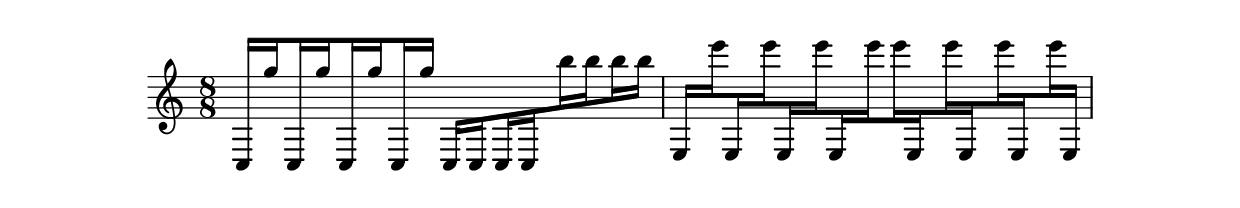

\version "1.9.4"
\header {
    
    texidoc = "Knee beaming, complex configurations.  According to
Paul Roberts, the first stem of a beam determines the direction of the
beam, and as such the way that following (kneed) stems attach to the
beam. This is in disagreement with the current algorithm."
    
}

\score { \notes
\relative c'
	 {
	     \property Voice.Beam \set #'auto-knee-gap = #7
	     \property Voice.subdivideBeams = ##t	     
	     \time 8/8
	      c,16[  g'''16  
	     c,,,16  g'''16 
	     c,,,16  g'''16 	     	     
	     c,,,16  g'''16 ]

	      c,,,16[ c c c
	      b'''   b b b]

	     \transpose c' a, { \relative b'' {  g,16[  g'''16  
	     g,,,16  g'''16 
	     g,,,16  g'''16 	     	     
	     g,,,16  g'''16
	     g g,,,
	     g''' g,,,
	     g''' g,,,
	     g''' g,,,]	    }  }
	     
	 }
\paper { raggedright = ##t} 

     }

